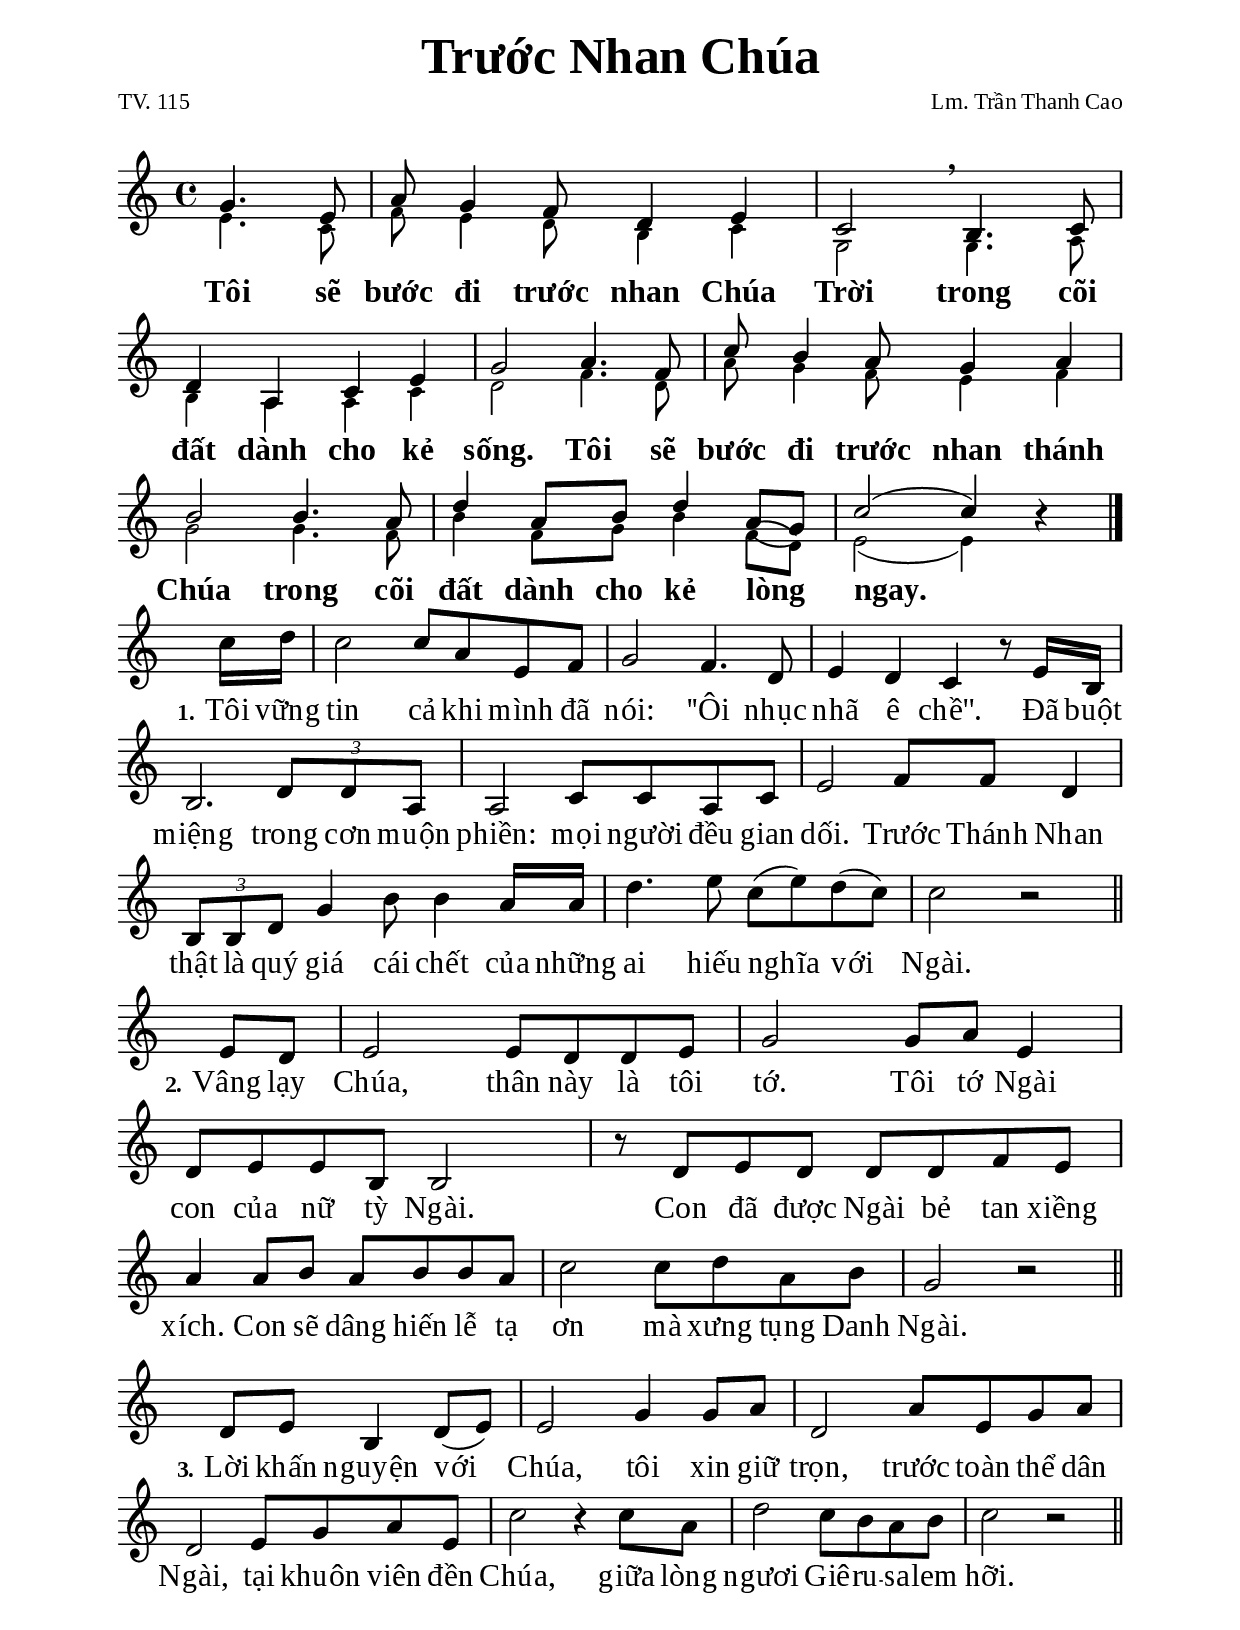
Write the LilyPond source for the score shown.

% Cài đặt chung
\version "2.20.0"
\include "english.ly"

\header {
  title = \markup { \fontsize #3 "Trước Nhan Chúa" }
  poet = "TV. 115"
  composer = "Lm. Trần Thanh Cao"
  arranger = " "
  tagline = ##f
}

\paper {
  #(set-paper-size "a4")
  top-margin = 15\mm
  bottom-margin = 15\mm
  left-margin = 20\mm
  right-margin = 20\mm
  indent = #0
  #(define fonts
    (make-pango-font-tree
      "Liberation Serif"
      "Liberation Serif"
      "Liberation Serif"
      (/ 20 20)))
  page-count = #1
}

% Nhạc điệp khúc
nhacDiepKhucSop = \relative c'' {
  \partial 2 g4. e8 |
  a g4 f8 d4 e |
  c2 \breathe b4. c8 |
  d4 a c e |
  g2 a4. f8 |
  c' b4 a8 g4 a |
  b2 b4. a8 |
  d4 a8 b d4 a8 _(g) |
  c2 (c4) r \bar "|."
}

nhacDiepKhucBas = \relative c' {
  \partial 2 e4. c8 |
  f e4 d8 b4 c |
  g2 g4. a8 |
  b4 a a c |
  d2 f4. d8 |
  a' g4 f8 e4 f |
  g2 g4. f8 |
  b4 f8 g b4 f8 ^(d) |
  e2 (e4) r
}

% Nhạc phiên khúc
nhacPhienKhucMot = \relative c'' {
  \partial 8 c16 d |
  c2 c8 a e f |
  g2 f4. d8 |
  e4 d c r8 e16 b |
  b2. \tuplet 3/2 { d8 d a } |
  a2 c8 c a c |
  e2 f8 f d4 |
  \tuplet 3/2 { b8 b d } g4 b8 b4 a16 a |
  d4. e8 c (e) d (c) |
  c2 r \bar "||"
}

nhacPhienKhucHai = \relative c' {
  \partial 4 e8 d |
  e2 e8 d d e |
  g2 g8 a e4 |
  d8 e e b b2 |
  r8 d e d d d f e |
  a4 a8 b a b b a |
  c2 c8 d a b |
  g2 r \bar "||"
}

nhacPhienKhucBa = \relative c' {
  \partial 2. d8 e b4 d8 (e) |
  e2 g4 g8 a |
  d,2 a'8 e g a |
  d,2 e8 g a e |
  c'2 r4 c8 a |
  d2 c8 b a b |
  c2 r \bar "||"
}

% Lời điệp khúc
loiDiepKhuc = \lyricmode {
  Tôi sẽ bước đi trước nhan Chúa Trời
  trong cõi đất dành cho kẻ sống.
  Tôi sẽ bước đi trước nhan thánh Chúa
  trong cõi đất dành cho kẻ lòng ngay.
}

% Lời phiên khúc
loiPhienKhucMot = \lyricmode {
  \set stanza = #"1."
  Tôi vững tin cả khi mình đã nói:
  ''Ôi nhục nhã ê chề''.
  Đã buột miệng trong cơn muộn phiền:
  mọi người đều gian dối.
  Trước Thánh Nhan thật là quý giá
  cái chết của những ai hiếu nghĩa với Ngài.
}

loiPhienKhucHai = \lyricmode {
  \set stanza = #"2."
  Vâng lạy Chúa, thân này là tôi tớ.
  Tôi tớ Ngài
  con của nữ tỳ Ngài.
  Con đã được Ngài bẻ tan xiềng xích.
  Con sẽ dâng hiến lễ tạ ơn mà xưng tụng Danh Ngài.
}

loiPhienKhucBa = \lyricmode {
  \set stanza = #"3."
  Lời khấn nguyện với Chúa, tôi xin giữ trọn,
  trước toàn thể dân Ngài, tại khuôn viên đền Chúa,
  giữa lòng ngươi Giê -- ru -- sa -- lem hỡi.
}


% Dàn trang
\score {
  \new ChoirStaff <<
    \new Staff = diepKhuc \with {
        \consists "Merge_rests_engraver"
        \magnifyStaff #(magstep +1)
      }
      <<
      \new Voice = beSop {
        \voiceOne \key c \major \time 4/4 \nhacDiepKhucSop
      }
      \new Voice = beBas {
        \override NoteHead.font-size = #-2
        \voiceTwo \key c \major \time 4/4 \nhacDiepKhucBas
      }
    >>
    \new Lyrics \lyricsto beSop \loiDiepKhuc
  >>
  \layout {
    \override Lyrics.LyricText.font-series = #'bold
    \override Lyrics.LyricText.font-size = #+3
    \override Lyrics.LyricSpace.minimum-distance = #2.0
    \override Score.BarNumber.break-visibility = ##(#f #f #f)
  }
}

\score {
  \new ChoirStaff <<
    \new Staff = phienKhuc \with {
        \magnifyStaff #(magstep +1)
      }
      <<
      \new Voice = beSop {
        \key c \major \time 4/4 \nhacPhienKhucMot
      }
    >>
    \new Lyrics \lyricsto beSop \loiPhienKhucMot
  >>
  \layout {
    \override Staff.TimeSignature.transparent = ##t
    \override Lyrics.LyricText.font-size = #+3
    \override Lyrics.LyricSpace.minimum-distance = #0.5
    \override Score.BarNumber.break-visibility = ##(#f #f #f)
  }
}

\score {
  \new ChoirStaff <<
    \new Staff = phienKhuc \with {
        \magnifyStaff #(magstep +1)
      }
      <<
      \new Voice = beSop {
        \key c \major \time 4/4 \nhacPhienKhucHai
      }
    >>
    \new Lyrics \lyricsto beSop \loiPhienKhucHai
  >>
  \layout {
    \override Staff.TimeSignature.transparent = ##t
    \override Lyrics.LyricText.font-size = #+3
    \override Lyrics.LyricSpace.minimum-distance = #0.5
    \override Score.BarNumber.break-visibility = ##(#f #f #f)
  }
}

\score {
  \new ChoirStaff <<
    \new Staff = phienKhuc \with {
        \magnifyStaff #(magstep +1)
      }
      <<
      \new Voice = beSop {
        \key c \major \time 4/4 \nhacPhienKhucBa
      }
    >>
    \new Lyrics \lyricsto beSop \loiPhienKhucBa
  >>
  \layout {
    \override Staff.TimeSignature.transparent = ##t
    \override Lyrics.LyricText.font-size = #+3
    \override Lyrics.LyricSpace.minimum-distance = #0.5
    \override Score.BarNumber.break-visibility = ##(#f #f #f)
  }
}
